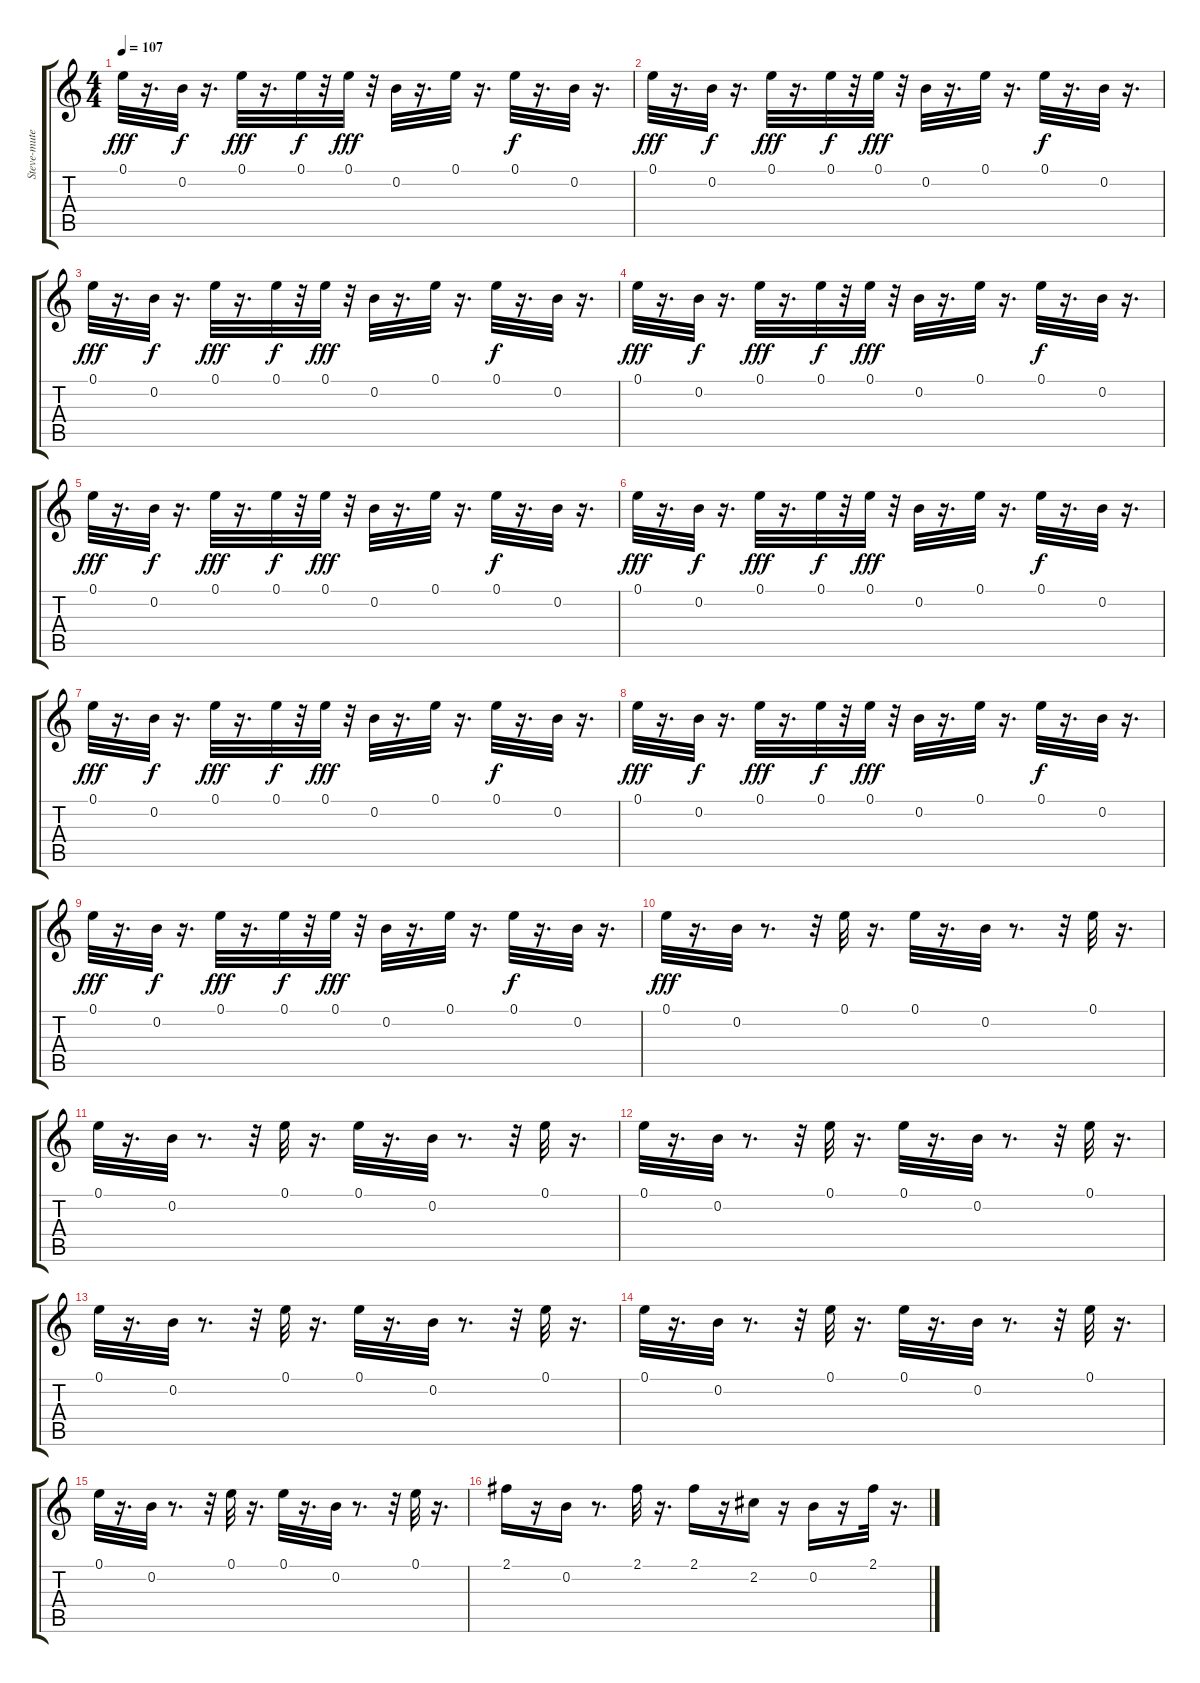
\track ("Steve-mute" "Steve-mute") {instrument electricguitarmuted}
\staff {score tabs}
\tuning (E4 B3 G3 D3 A2 E2) {hide}
\ts (4 4)
\tempo 107
\clef g2
\ks c
0.1.32{dy fff} r.16{d} 0.2.32{dy f} r.16{d} 0.1.32{dy fff} r.16{d} 0.1.32{dy f} r.32 0.1.32{dy fff} r.32 0.2.32 r.16{d} 0.1.32 r.16{d} 0.1.32{dy f} r.16{d} 0.2.32 r.16{d} |
0.1.32{dy fff} r.16{d} 0.2.32{dy f} r.16{d} 0.1.32{dy fff} r.16{d} 0.1.32{dy f} r.32 0.1.32{dy fff} r.32 0.2.32 r.16{d} 0.1.32 r.16{d} 0.1.32{dy f} r.16{d} 0.2.32 r.16{d} |
0.1.32{dy fff} r.16{d} 0.2.32{dy f} r.16{d} 0.1.32{dy fff} r.16{d} 0.1.32{dy f} r.32 0.1.32{dy fff} r.32 0.2.32 r.16{d} 0.1.32 r.16{d} 0.1.32{dy f} r.16{d} 0.2.32 r.16{d} |
0.1.32{dy fff} r.16{d} 0.2.32{dy f} r.16{d} 0.1.32{dy fff} r.16{d} 0.1.32{dy f} r.32 0.1.32{dy fff} r.32 0.2.32 r.16{d} 0.1.32 r.16{d} 0.1.32{dy f} r.16{d} 0.2.32 r.16{d} |
0.1.32{dy fff} r.16{d} 0.2.32{dy f} r.16{d} 0.1.32{dy fff} r.16{d} 0.1.32{dy f} r.32 0.1.32{dy fff} r.32 0.2.32 r.16{d} 0.1.32 r.16{d} 0.1.32{dy f} r.16{d} 0.2.32 r.16{d} |
0.1.32{dy fff} r.16{d} 0.2.32{dy f} r.16{d} 0.1.32{dy fff} r.16{d} 0.1.32{dy f} r.32 0.1.32{dy fff} r.32 0.2.32 r.16{d} 0.1.32 r.16{d} 0.1.32{dy f} r.16{d} 0.2.32 r.16{d} |
0.1.32{dy fff} r.16{d} 0.2.32{dy f} r.16{d} 0.1.32{dy fff} r.16{d} 0.1.32{dy f} r.32 0.1.32{dy fff} r.32 0.2.32 r.16{d} 0.1.32 r.16{d} 0.1.32{dy f} r.16{d} 0.2.32 r.16{d} |
0.1.32{dy fff} r.16{d} 0.2.32{dy f} r.16{d} 0.1.32{dy fff} r.16{d} 0.1.32{dy f} r.32 0.1.32{dy fff} r.32 0.2.32 r.16{d} 0.1.32 r.16{d} 0.1.32{dy f} r.16{d} 0.2.32 r.16{d} |
0.1.32{dy fff} r.16{d} 0.2.32{dy f} r.16{d} 0.1.32{dy fff} r.16{d} 0.1.32{dy f} r.32 0.1.32{dy fff} r.32 0.2.32 r.16{d} 0.1.32 r.16{d} 0.1.32{dy f} r.16{d} 0.2.32 r.16{d} |
0.1.32{dy fff} r.16{d} 0.2.32 r.8{d} r.32 0.1.32 r.16{d} 0.1.32 r.16{d} 0.2.32 r.8{d} r.32 0.1.32 r.16{d} |
0.1.32 r.16{d} 0.2.32 r.8{d} r.32 0.1.32 r.16{d} 0.1.32 r.16{d} 0.2.32 r.8{d} r.32 0.1.32 r.16{d} |
0.1.32 r.16{d} 0.2.32 r.8{d} r.32 0.1.32 r.16{d} 0.1.32 r.16{d} 0.2.32 r.8{d} r.32 0.1.32 r.16{d} |
0.1.32 r.16{d} 0.2.32 r.8{d} r.32 0.1.32 r.16{d} 0.1.32 r.16{d} 0.2.32 r.8{d} r.32 0.1.32 r.16{d} |
0.1.32 r.16{d} 0.2.32 r.8{d} r.32 0.1.32 r.16{d} 0.1.32 r.16{d} 0.2.32 r.8{d} r.32 0.1.32 r.16{d} |
0.1.32 r.16{d} 0.2.32 r.8{d} r.32 0.1.32 r.16{d} 0.1.32 r.16{d} 0.2.32 r.8{d} r.32 0.1.32 r.16{d} |
2.1.16 r.16 0.2.16 r.8{d} 2.1.32 r.16{d} 2.1.16 r.16 2.2.16 r.16 0.2.16 r.16 2.1.32 r.16{d}
